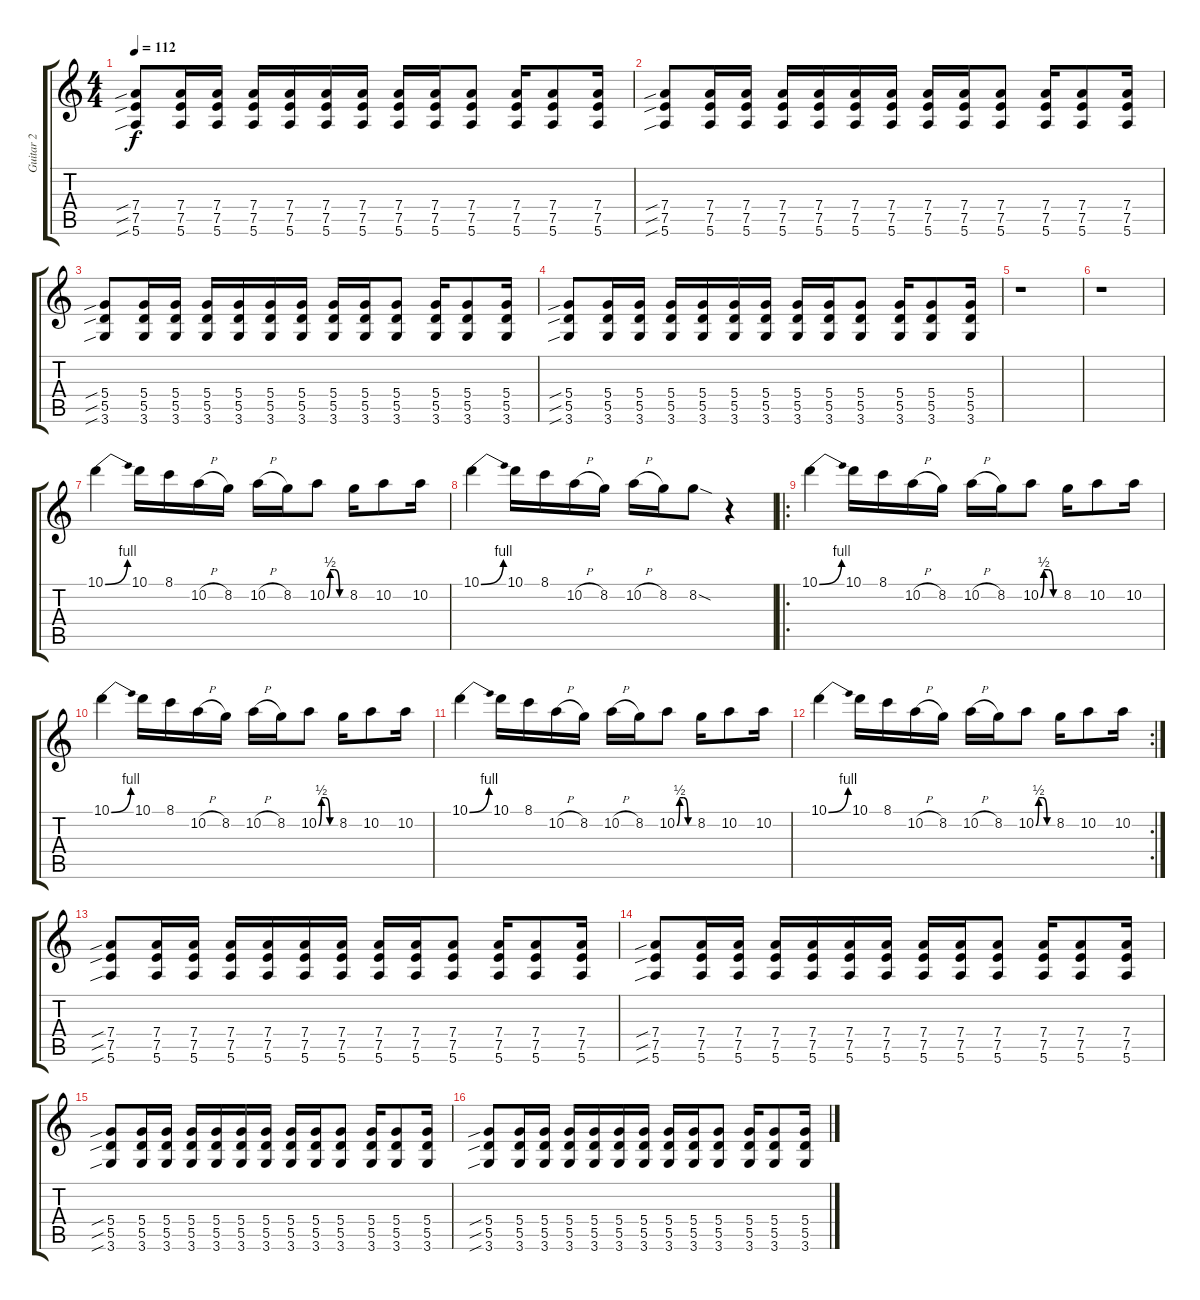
\track ("Guitar 2" "Guitar 2") {instrument distortionguitar}
\staff {score tabs}
\tuning (E4 B3 G3 D3 A2 E2) {hide}
\ts (4 4)
\tempo 112
\clef g2
\ks c
(7.4{sib} 7.5{sib} 5.6{sib}).8{dy f} (7.4 7.5 5.6).16 (7.4 7.5 5.6).16 (7.4 7.5 5.6).16 (7.4 7.5 5.6).16 (7.4 7.5 5.6).16 (7.4 7.5 5.6).16 (7.4 7.5 5.6).16 (7.4 7.5 5.6).16 (7.4 7.5 5.6).8 (7.4 7.5 5.6).16 (7.4 7.5 5.6).8 (7.4 7.5 5.6).16 |
(7.4{sib} 7.5{sib} 5.6{sib}).8 (7.4 7.5 5.6).16 (7.4 7.5 5.6).16 (7.4 7.5 5.6).16 (7.4 7.5 5.6).16 (7.4 7.5 5.6).16 (7.4 7.5 5.6).16 (7.4 7.5 5.6).16 (7.4 7.5 5.6).16 (7.4 7.5 5.6).8 (7.4 7.5 5.6).16 (7.4 7.5 5.6).8 (7.4 7.5 5.6).16 |
(5.4{sib} 5.5{sib} 3.6{sib}).8 (5.4 5.5 3.6).16 (5.4 5.5 3.6).16 (5.4 5.5 3.6).16 (5.4 5.5 3.6).16 (5.4 5.5 3.6).16 (5.4 5.5 3.6).16 (5.4 5.5 3.6).16 (5.4 5.5 3.6).16 (5.4 5.5 3.6).8 (5.4 5.5 3.6).16 (5.4 5.5 3.6).8 (5.4 5.5 3.6).16 |
(5.4{sib} 5.5{sib} 3.6{sib}).8 (5.4 5.5 3.6).16 (5.4 5.5 3.6).16 (5.4 5.5 3.6).16 (5.4 5.5 3.6).16 (5.4 5.5 3.6).16 (5.4 5.5 3.6).16 (5.4 5.5 3.6).16 (5.4 5.5 3.6).16 (5.4 5.5 3.6).8 (5.4 5.5 3.6).16 (5.4 5.5 3.6).8 (5.4 5.5 3.6).16 |
r.1 |
r.1 |
10.1{be (bend 0 0 60 4)}.4 10.1.16 8.1.16 10.2{h}.16 8.2.16 10.2{h}.16 8.2.16 10.2{be (custom 0 0 10 2 25 2 40 0 60 0)}.8 8.2.16 10.2.8 10.2.16 |
10.1{be (bend 0 0 60 4)}.4 10.1.16 8.1.16 10.2{h}.16 8.2.16 10.2{h}.16 8.2.16 8.2{sod}.8 r.4 |
\ro
10.1{be (bend 0 0 60 4)}.4 10.1.16 8.1.16 10.2{h}.16 8.2.16 10.2{h}.16 8.2.16 10.2{be (custom 0 0 10 2 25 2 40 0 60 0)}.8 8.2.16 10.2.8 10.2.16 |
10.1{be (bend 0 0 60 4)}.4 10.1.16 8.1.16 10.2{h}.16 8.2.16 10.2{h}.16 8.2.16 10.2{be (custom 0 0 10 2 25 2 40 0 60 0)}.8 8.2.16 10.2.8 10.2.16 |
10.1{be (bend 0 0 60 4)}.4 10.1.16 8.1.16 10.2{h}.16 8.2.16 10.2{h}.16 8.2.16 10.2{be (custom 0 0 10 2 25 2 40 0 60 0)}.8 8.2.16 10.2.8 10.2.16 |
\rc 2
10.1{be (bend 0 0 60 4)}.4 10.1.16 8.1.16 10.2{h}.16 8.2.16 10.2{h}.16 8.2.16 10.2{be (custom 0 0 10 2 25 2 40 0 60 0)}.8 8.2.16 10.2.8 10.2.16 |
(7.4{sib} 7.5{sib} 5.6{sib}).8 (7.4 7.5 5.6).16 (7.4 7.5 5.6).16 (7.4 7.5 5.6).16 (7.4 7.5 5.6).16 (7.4 7.5 5.6).16 (7.4 7.5 5.6).16 (7.4 7.5 5.6).16 (7.4 7.5 5.6).16 (7.4 7.5 5.6).8 (7.4 7.5 5.6).16 (7.4 7.5 5.6).8 (7.4 7.5 5.6).16 |
(7.4{sib} 7.5{sib} 5.6{sib}).8 (7.4 7.5 5.6).16 (7.4 7.5 5.6).16 (7.4 7.5 5.6).16 (7.4 7.5 5.6).16 (7.4 7.5 5.6).16 (7.4 7.5 5.6).16 (7.4 7.5 5.6).16 (7.4 7.5 5.6).16 (7.4 7.5 5.6).8 (7.4 7.5 5.6).16 (7.4 7.5 5.6).8 (7.4 7.5 5.6).16 |
(5.4{sib} 5.5{sib} 3.6{sib}).8 (5.4 5.5 3.6).16 (5.4 5.5 3.6).16 (5.4 5.5 3.6).16 (5.4 5.5 3.6).16 (5.4 5.5 3.6).16 (5.4 5.5 3.6).16 (5.4 5.5 3.6).16 (5.4 5.5 3.6).16 (5.4 5.5 3.6).8 (5.4 5.5 3.6).16 (5.4 5.5 3.6).8 (5.4 5.5 3.6).16 |
(5.4{sib} 5.5{sib} 3.6{sib}).8 (5.4 5.5 3.6).16 (5.4 5.5 3.6).16 (5.4 5.5 3.6).16 (5.4 5.5 3.6).16 (5.4 5.5 3.6).16 (5.4 5.5 3.6).16 (5.4 5.5 3.6).16 (5.4 5.5 3.6).16 (5.4 5.5 3.6).8 (5.4 5.5 3.6).16 (5.4 5.5 3.6).8 (5.4 5.5 3.6).16
